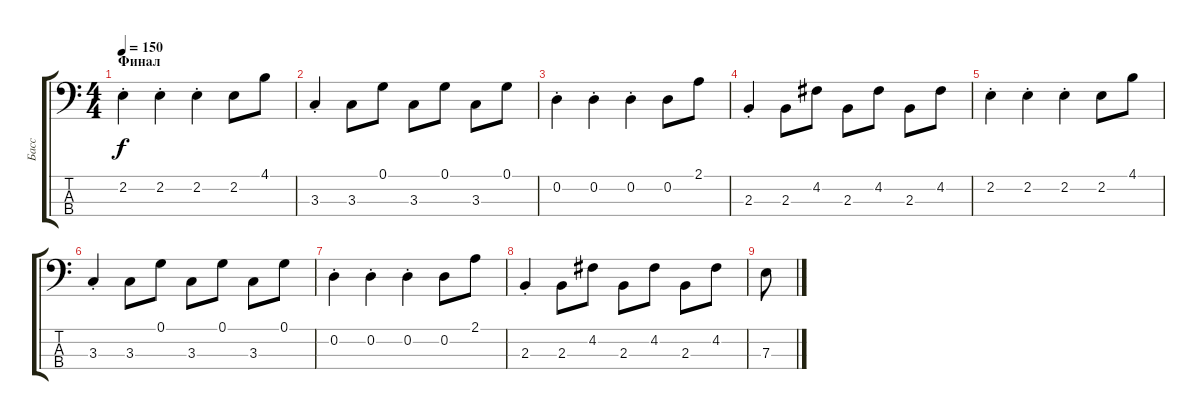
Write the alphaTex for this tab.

\track ("Басс" "Басс") {instrument synthbass2}
\staff {score tabs}
\tuning (G2 D2 A1 E1) {hide}
\ts (4 4)
\section ("" "Финал")
\tempo 150
\clef f4
\ks c
2.2{st}.4{dy f} 2.2{st}.4 2.2{st}.4 2.2.8 4.1.8 |
3.3{st}.4 3.3.8 0.1.8 3.3.8 0.1.8 3.3.8 0.1.8 |
0.2{st}.4 0.2{st}.4 0.2{st}.4 0.2.8 2.1.8 |
2.3{st}.4 2.3.8 4.2.8 2.3.8 4.2.8 2.3.8 4.2.8 |
2.2{st}.4 2.2{st}.4 2.2{st}.4 2.2.8 4.1.8 |
3.3{st}.4 3.3.8 0.1.8 3.3.8 0.1.8 3.3.8 0.1.8 |
0.2{st}.4 0.2{st}.4 0.2{st}.4 0.2.8 2.1.8 |
2.3{st}.4 2.3.8 4.2.8 2.3.8 4.2.8 2.3.8 4.2.8 |
7.3.8
